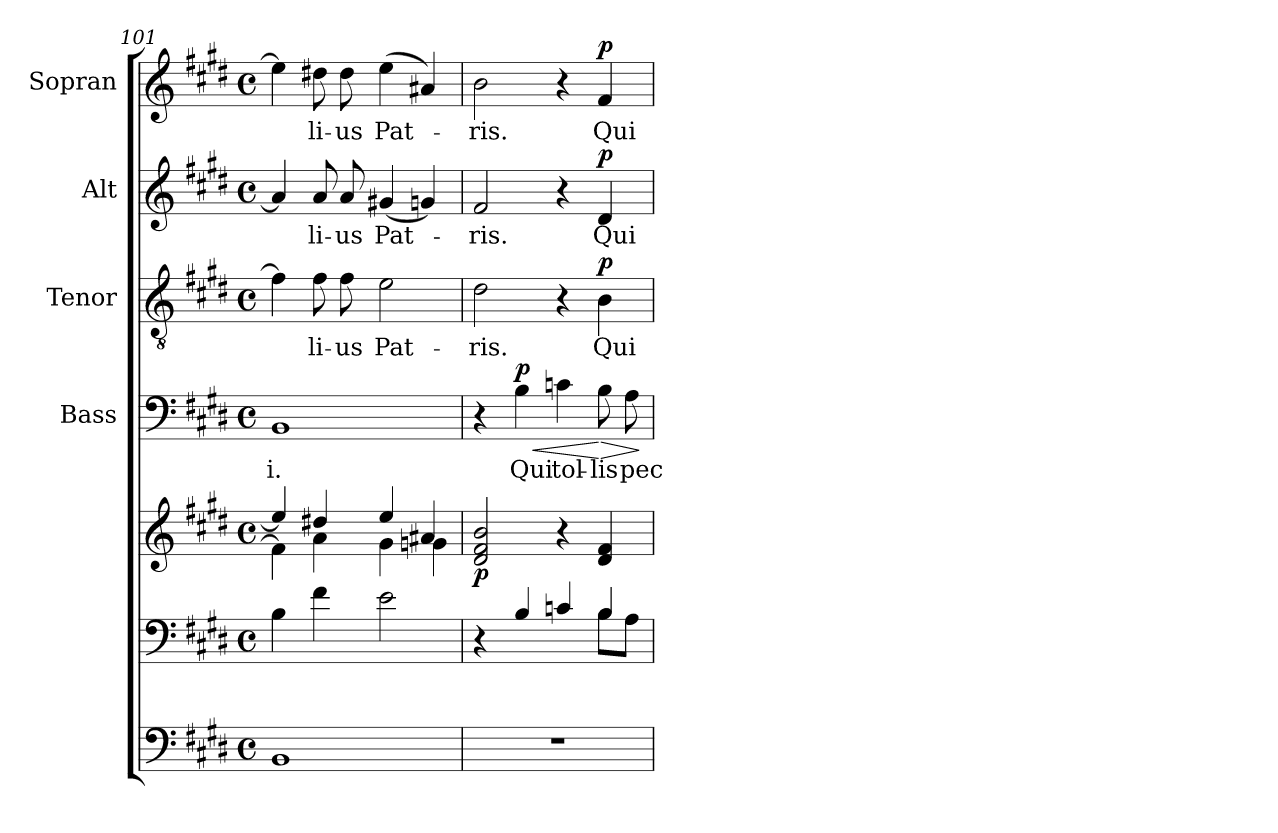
**kern	**kern	**kern	**dynam	**kern	**text	**dynam	**kern	**text	**dynam	**kern	**text	**dynam	**kern	**text	**dynam
*part6	*part5	*part5	*part5	*part4	*part4	*part4	*part3	*part3	*part3	*part2	*part2	*part2	*part1	*part1	*part1
*staff7	*staff6	*staff5	*staff5/6	*staff4	*staff4	*staff4	*staff3	*staff3	*staff3	*staff2	*staff2	*staff2	*staff1	*staff1	*staff1
*	*	*	*	*I"Bass	*	*	*I"Tenor	*	*	*I"Alt	*	*	*I"Sopran	*	*
*	*	*	*	*I'B.	*	*	*I'T.	*	*	*I'A.	*	*	*I'S.	*	*
*clefF4	*clefF4	*clefG2	*	*clefF4	*	*	*clefGv2	*	*	*clefG2	*	*	*clefG2	*	*
*ITrd7c12	*	*	*	*	*	*	*	*	*	*	*	*	*	*	*
*k[f#c#g#d#]	*k[f#c#g#d#]	*k[f#c#g#d#]	*	*k[f#c#g#d#]	*	*	*k[f#c#g#d#]	*	*	*k[f#c#g#d#]	*	*	*k[f#c#g#d#]	*	*
*E:	*E:	*E:	*	*E:	*	*	*E:	*	*	*E:	*	*	*E:	*	*
*M4/4	*M4/4	*M4/4	*	*M4/4	*	*	*M4/4	*	*	*M4/4	*	*	*M4/4	*	*
*met(c)	*met(c)	*met(c)	*	*met(c)	*	*	*met(c)	*	*	*met(c)	*	*	*met(c)	*	*
=101	=101	=101	=101	=101	=101	=101	=101	=101	=101	=101	=101	=101	=101	=101	=101
*	*	*^	*	*	*	*	*	*	*	*	*	*	*	*	*
!	!	!	!	!	!	!LO:LY:b	!	!	!	!	!	!	!	!	!	!
1BBB	4B\	4ee/]	4f#\]	.	1BB	-i.	.	4f#\]	.	.	4a/]	.	.	4ee\]	.	.
!	!	!	!	!	!	!	!	!	!LO:LY:b	!	!	!LO:LY:b	!	!	!LO:LY:b	!
.	4f#\	4dd#X/	4a\	.	.	.	.	8f#\	-li-	.	8a/	-li-	.	8dd#X\	-li-	.
!	!	!	!	!	!	!	!	!	!LO:LY:b	!	!	!LO:LY:b	!	!	!LO:LY:b	!
.	.	.	.	.	.	.	.	8f#\	-us	.	8a/	-us	.	8dd#\	-us	.
!	!	!	!	!	!	!	!	!	!LO:LY:b	!	!	!LO:LY:b	!	!	!LO:LY:b	!
.	2e\	4ee/	4g#\	.	.	.	.	2e\	Pat-	.	(<4g#X/	Pat-	.	(>4ee\	Pat-	.
.	.	4a#X/	4gn\	.	.	.	.	.	.	.	4gn/)	.	.	4a#X/)	.	.
=102	=102	=102	=102	=102	=102	=102	=102	=102	=102	=102	=102	=102	=102	=102	=102	=102
*	*^	*	*	*	*	*	*	*	*	*	*	*	*	*	*	*
!	!	!	!	!	!LO:DY:b	!	!	!	!	!LO:LY:b	!	!	!LO:LY:b	!	!	!LO:LY:b	!
*	*	*	*v	*v	*	*	*	*	*	*	*	*	*	*	*	*	*
1r	4r	2.ryy	2d#/ 2f#/ 2b/	p	4r	.	.	2d#\	-ris.	.	2f#/	-ris.	.	2b\	-ris.	.
!	!	!	!	!	!	!LO:LY:b	!LO:HP:b	!	!	!	!	!	!	!	!	!
!	!	!	!	!	!	!	!LO:DY:n=1:a	!	!	!	!	!	!	!	!	!
.	4B/	.	.	.	4B\	Qui	< p	.	.	.	.	.	.	.	.	.
!	!	!	!	!	!	!LO:LY:b	!	!	!	!	!	!	!	!	!	!
.	4cn/	.	4r	.	4cn\	tol-	.	4r	.	.	4r	.	.	4r	.	.
!	!	!	!	!	!	!LO:LY:b	!LO:HP:n=1:b	!	!LO:LY:b	!LO:DY:a	!	!LO:LY:b	!LO:DY:a	!	!LO:LY:b	!LO:DY:a
.	4B/	8B\L	4d#/ 4f#/	.	8B\	-lis	[ >	4B\	Qui	p	4d#/	Qui	p	4f#/	Qui	p
!	!	!	!	!	!	!LO:LY:b	!	!	!	!	!	!	!	!	!	!
.	.	8A\J	.	.	8A\	pec-	.	.	.	.	.	.	.	.	.	.
*	*v	*v	*	*	*	*	*	*	*	*	*	*	*	*	*	*
.	.	.	.	.	.	]	.	.	.	.	.	.	.	.	.
=	=	=	=	=	=	=	=	=	=	=	=	=	=	=	=
*-	*-	*-	*-	*-	*-	*-	*-	*-	*-	*-	*-	*-	*-	*-	*-
